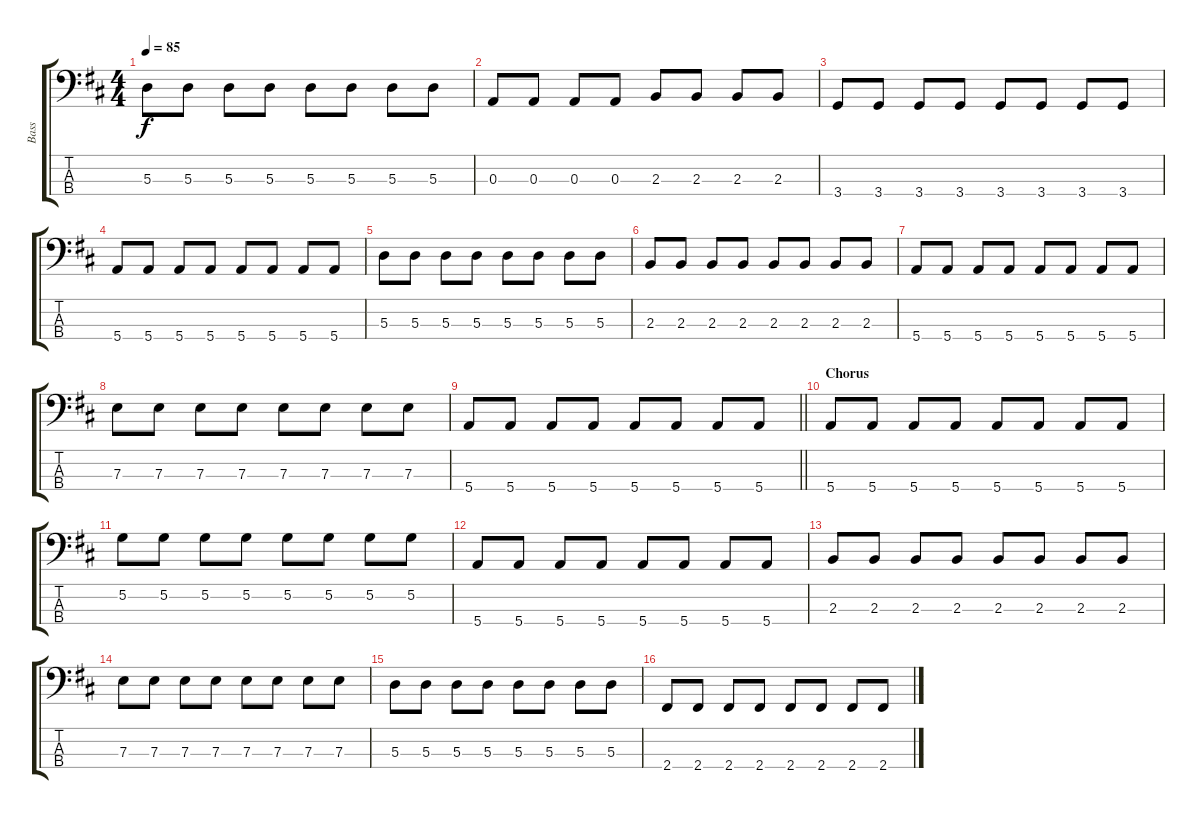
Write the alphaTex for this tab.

\track ("Bass" "Bass") {instrument electricbassfinger}
\staff {score tabs}
\tuning (G2 D2 A1 E1) {hide}
\ts (4 4)
\tempo 85
\clef f4
\ks d
5.3.8{dy f} 5.3.8 5.3.8 5.3.8 5.3.8 5.3.8 5.3.8 5.3.8 |
0.3.8 0.3.8 0.3.8 0.3.8 2.3.8 2.3.8 2.3.8 2.3.8 |
3.4.8 3.4.8 3.4.8 3.4.8 3.4.8 3.4.8 3.4.8 3.4.8 |
5.4.8 5.4.8 5.4.8 5.4.8 5.4.8 5.4.8 5.4.8 5.4.8 |
5.3.8 5.3.8 5.3.8 5.3.8 5.3.8 5.3.8 5.3.8 5.3.8 |
2.3.8 2.3.8 2.3.8 2.3.8 2.3.8 2.3.8 2.3.8 2.3.8 |
5.4.8 5.4.8 5.4.8 5.4.8 5.4.8 5.4.8 5.4.8 5.4.8 |
7.3.8 7.3.8 7.3.8 7.3.8 7.3.8 7.3.8 7.3.8 7.3.8 |
\barLineRight lightlight
5.4.8 5.4.8 5.4.8 5.4.8 5.4.8 5.4.8 5.4.8 5.4.8 |
\section ("" "Chorus")
5.4.8 5.4.8 5.4.8 5.4.8 5.4.8 5.4.8 5.4.8 5.4.8 |
5.2.8 5.2.8 5.2.8 5.2.8 5.2.8 5.2.8 5.2.8 5.2.8 |
5.4.8 5.4.8 5.4.8 5.4.8 5.4.8 5.4.8 5.4.8 5.4.8 |
2.3.8 2.3.8 2.3.8 2.3.8 2.3.8 2.3.8 2.3.8 2.3.8 |
7.3.8 7.3.8 7.3.8 7.3.8 7.3.8 7.3.8 7.3.8 7.3.8 |
5.3.8 5.3.8 5.3.8 5.3.8 5.3.8 5.3.8 5.3.8 5.3.8 |
2.4.8 2.4.8 2.4.8 2.4.8 2.4.8 2.4.8 2.4.8 2.4.8
